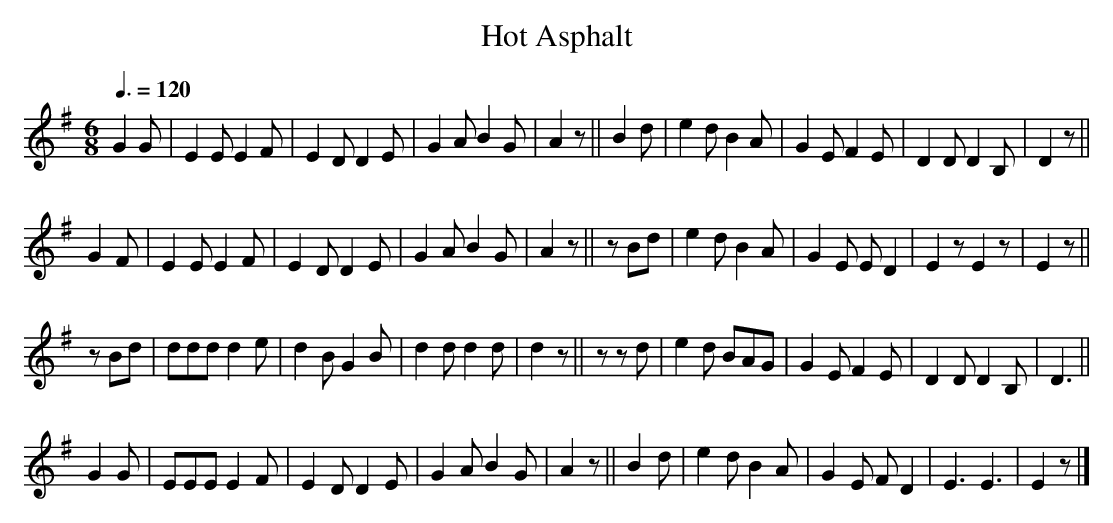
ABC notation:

X:1
T:Hot Asphalt
M:6/8
L:1/8
Q:3/8=120
K:E Minor
G2G|E2E E2F|E2D D2E|G2A B2G|A2z||B2d|e2d B2A|G2E F2E|D2D D2B,|D2z||
G2F|E2E E2F|E2D D2E|G2A B2G|A2z||zBd|e2d B2A|G2E ED2|E2z E2z |E2z||
zBd|ddd d2e|d2B G2B|d2d d2d|d2z||zzd|e2d BAG|G2E F2E|D2D D2B,|D3 ||
G2G|EEE E2F|E2D D2E|G2A B2G|A2z||B2d|e2d B2A|G2E FD2|E3  E3  |E2z|]
